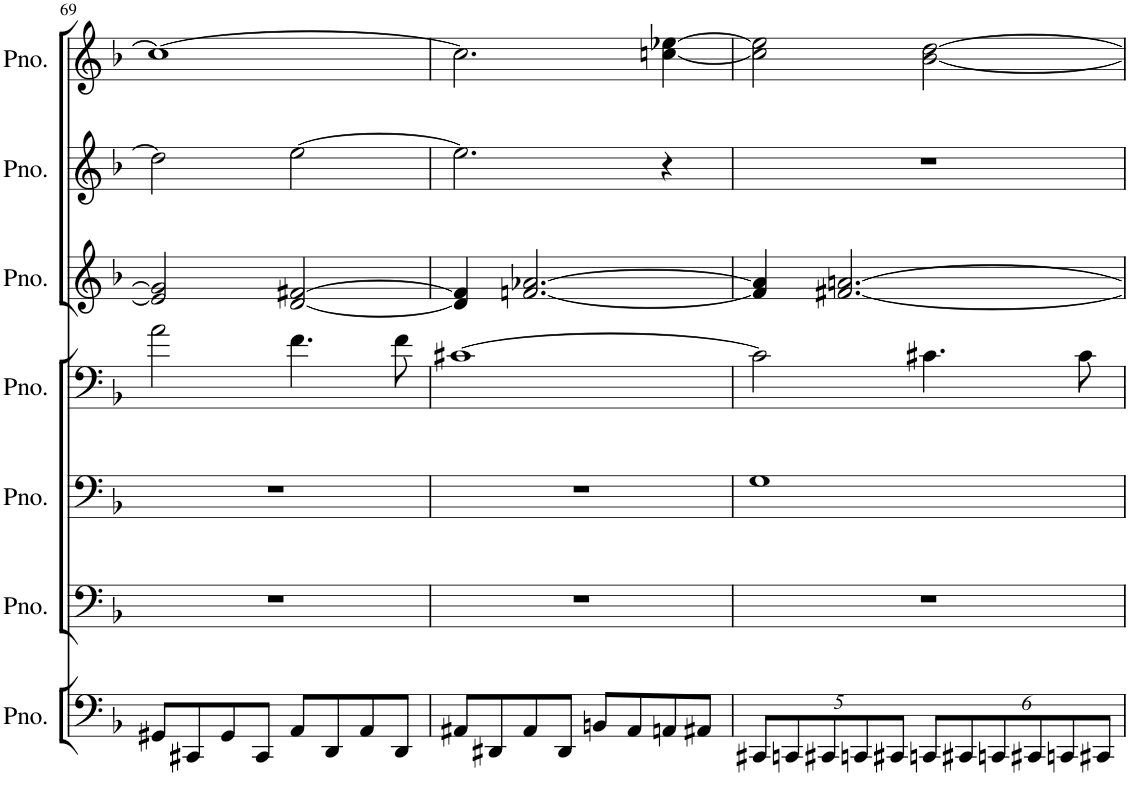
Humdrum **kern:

**kern	**kern	**kern	**kern	**kern	**kern	**kern
*part7	*part6	*part5	*part4	*part3	*part2	*part1
*staff7	*staff6	*staff5	*staff4	*staff3	*staff2	*staff1
*I"Piano	*I"Piano	*I"Piano	*I"Piano	*I"Piano	*I"Piano	*I"Piano
*I'Pno.	*I'Pno.	*I'Pno.	*I'Pno.	*I'Pno.	*I'Pno.	*I'Pno.
!!LO:PB:g=z
*clefF4	*clefF4	*clefF4	*clefF4	*clefG2	*clefG2	*clefG2
*k[b-]	*k[b-]	*k[b-]	*k[b-]	*k[b-]	*k[b-]	*k[b-]
*M2/2	*M2/2	*M2/2	*M2/2	*M2/2	*M2/2	*M2/2
=69	=69	=69	=69	=69	=69	=69
8GG#X/L	1r	1r	2a\	2e-/] 2g-/]	2dd\]	1cc#_
8CC#X/	.	.	.	.	.	.
8GG#/	.	.	.	.	.	.
8CC#/J	.	.	.	.	.	.
8AA/L	.	.	4.f\	[2d/ [2f#X/	[2ee\	.
8DD/	.	.	.	.	.	.
8AA/	.	.	.	.	.	.
8DD/J	.	.	8f\	.	.	.
=70	=70	=70	=70	=70	=70	=70
8AA#X/L	1r	1r	[1c#X	4d/] 4f#/]	2.ee\]	2.cc#\]
8DD#X/	.	.	.	.	.	.
8AA#/	.	.	.	[2.fn/ [2.a-X/	.	.
8DD#/J	.	.	.	.	.	.
8BBn/L	.	.	.	.	.	.
8AA#/	.	.	.	.	.	.
8AAn/	.	.	.	.	4r	[4ccn\ [4ee-X\
8AA#X/J	.	.	.	.	.	.
=71	=71	=71	=71	=71	=71	=71
*Xbrackettup	*	*	*	*	*	*
10CC#X/L	1r	1G	2c#\]	4f/] 4a-/]	1r	2cc\] 2ee-\]
10CCn/	.	.	.	.	.	.
10CC#X/	.	.	.	.	.	.
.	.	.	.	[2.f#X/ [2.an/	.	.
10CCn/	.	.	.	.	.	.
10CC#X/J	.	.	.	.	.	.
12CCn/L	.	.	4.c#X\	.	.	[2b-\ [2dd\
12CC#X/	.	.	.	.	.	.
12CCn/	.	.	.	.	.	.
12CC#X/	.	.	.	.	.	.
12CCn/	.	.	.	.	.	.
.	.	.	8c#\	.	.	.
12CC#X/J	.	.	.	.	.	.
=	=	=	=	=	=	=
*-	*-	*-	*-	*-	*-	*-
